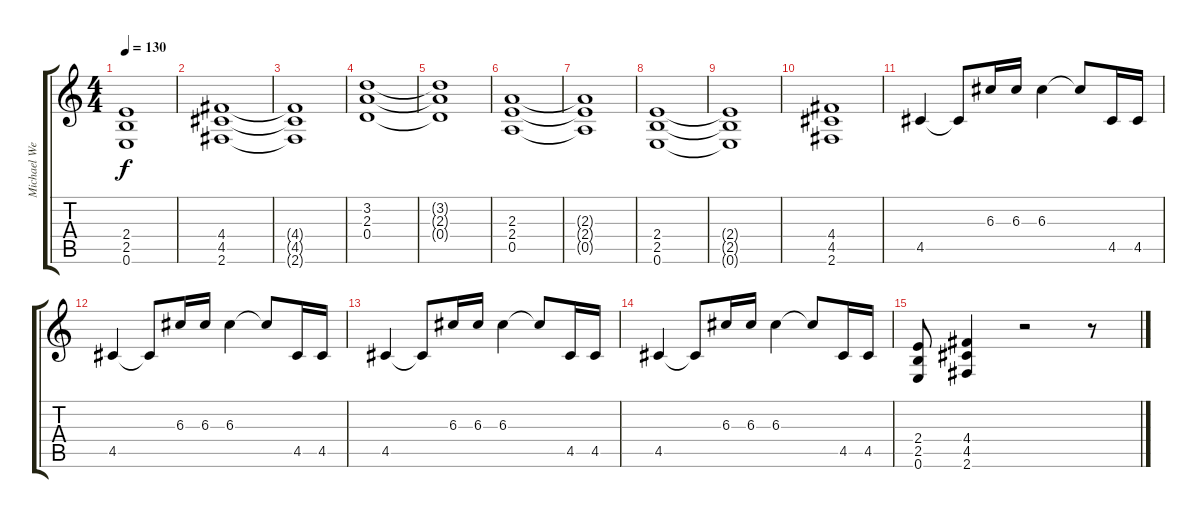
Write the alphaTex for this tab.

\track ("Michael Weikath" "Michael We") {instrument distortionguitar}
\staff {score tabs}
\tuning (E4 B3 G3 D3 A2 E2) {hide}
\ts (4 4)
\tempo 130
\clef g2
\ks c
(2.4{t} 2.5{t} 0.6{t}).1{dy f} |
(4.4 4.5 2.6).1 |
(4.4{t} 4.5{t} 2.6{t}).1 |
(3.2 2.3 0.4).1 |
(3.2{t} 2.3{t} 0.4{t}).1 |
(2.3 2.4 0.5).1 |
(2.3{t} 2.4{t} 0.5{t}).1 |
(2.4 2.5 0.6).1 |
(2.4{t} 2.5{t} 0.6{t}).1 |
(4.4 4.5 2.6).1 |
4.5.4 4.5{t}.8 6.3.16 6.3.16 6.3.4 6.3{t}.8 4.5.16 4.5.16 |
4.5.4 4.5{t}.8 6.3.16 6.3.16 6.3.4 6.3{t}.8 4.5.16 4.5.16 |
4.5.4 4.5{t}.8 6.3.16 6.3.16 6.3.4 6.3{t}.8 4.5.16 4.5.16 |
4.5.4 4.5{t}.8 6.3.16 6.3.16 6.3.4 6.3{t}.8 4.5.16 4.5.16 |
(2.4 2.5 0.6).8 (4.4 4.5 2.6).4 r.2 r.8
